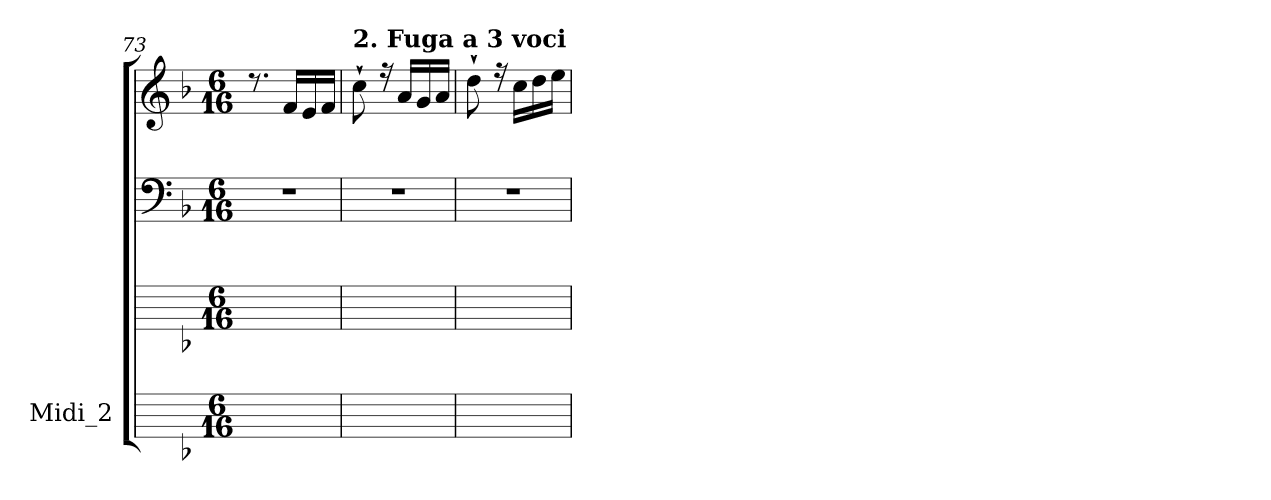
**kern	**kern	**kern	**kern
*part1	*part1	*part1	*part1
*staff4	*staff3	*staff2	*staff1
*I"Midi_2	*	*	*
!!LO:LB:g=z
*	*	*clefF4	*clefG2
*k[b-]	*k[b-]	*k[b-]	*k[b-]
*F:	*F:	*F:	*F:
*M6/16	*M6/16	*M6/16	*M6/16
=73	=73	=73	=73
*	*	*	*^
4.ryy	4.ryy	4.r	8.r	4.ryy
.	.	.	16f/LL	.
.	.	.	16e/	.
.	.	.	16f/JJ	.
=74	=74	=74	=74	=74
!	!	!	!LO:TX:a:B:t=2. Fuga a 3 voci	!
4.ryy	4.ryy	4.r	8cc`\	4.ryy
.	.	.	16r	.
.	.	.	16a/LL	.
.	.	.	16g/	.
.	.	.	16a/JJ	.
=75	=75	=75	=75	=75
4.ryy	4.ryy	4.r	8dd`\	4.ryy
.	.	.	16r	.
.	.	.	16cc\LL	.
.	.	.	16dd\	.
.	.	.	16ee\JJ	.
*	*	*	*v	*v
=	=	=	=
*-	*-	*-	*-
